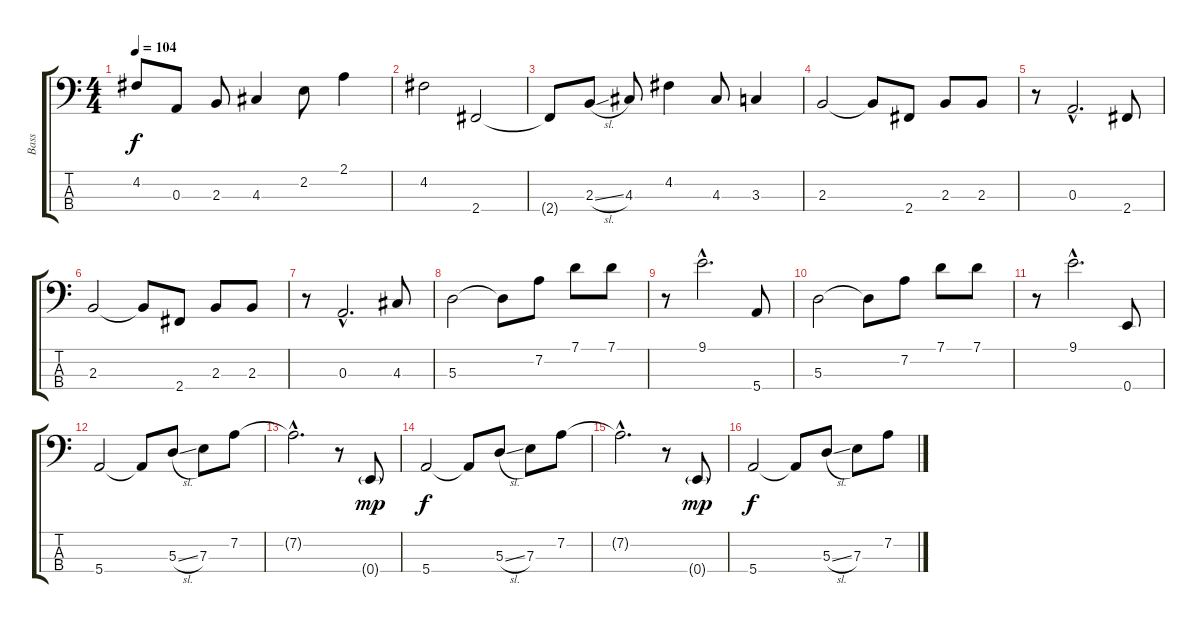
\track ("Bass" "Bass") {instrument electricbassfinger}
\staff {score tabs}
\tuning (G2 D2 A1 E1) {hide}
\ts (4 4)
\tempo 104
\clef f4
\ks c
4.2{t}.8{dy f} 0.3.8 2.3.8 4.3.4 2.2.8 2.1.4 |
4.2.2 2.4.2 |
2.4{t}.8 2.3{sl}.8 4.3.8 4.2.4 4.3.8 3.3.4 |
2.3.2 2.3{t}.8 2.4.8 2.3.8 2.3.8 |
r.8 0.3{hac}.2{d} 2.4.8 |
2.3.2 2.3{t}.8 2.4.8 2.3.8 2.3.8 |
r.8 0.3{hac}.2{d} 4.3.8 |
5.3.2 5.3{t}.8 7.2.8 7.1.8 7.1.8 |
r.8 9.1{hac}.2{d} 5.4.8 |
5.3.2 5.3{t}.8 7.2.8 7.1.8 7.1.8 |
r.8 9.1{hac}.2{d} 0.4.8 |
5.4.2 5.4{t}.8 5.3{sl}.8 7.3.8 7.2.8 |
7.2{hac t}.2{d} r.8 0.4{g}.8{dy mp} |
5.4.2{dy f} 5.4{t}.8 5.3{sl}.8 7.3.8 7.2.8 |
7.2{hac t}.2{d} r.8 0.4{g}.8{dy mp} |
5.4.2{dy f volume 8} 5.4{t}.8 5.3{sl}.8 7.3.8 7.2.8
